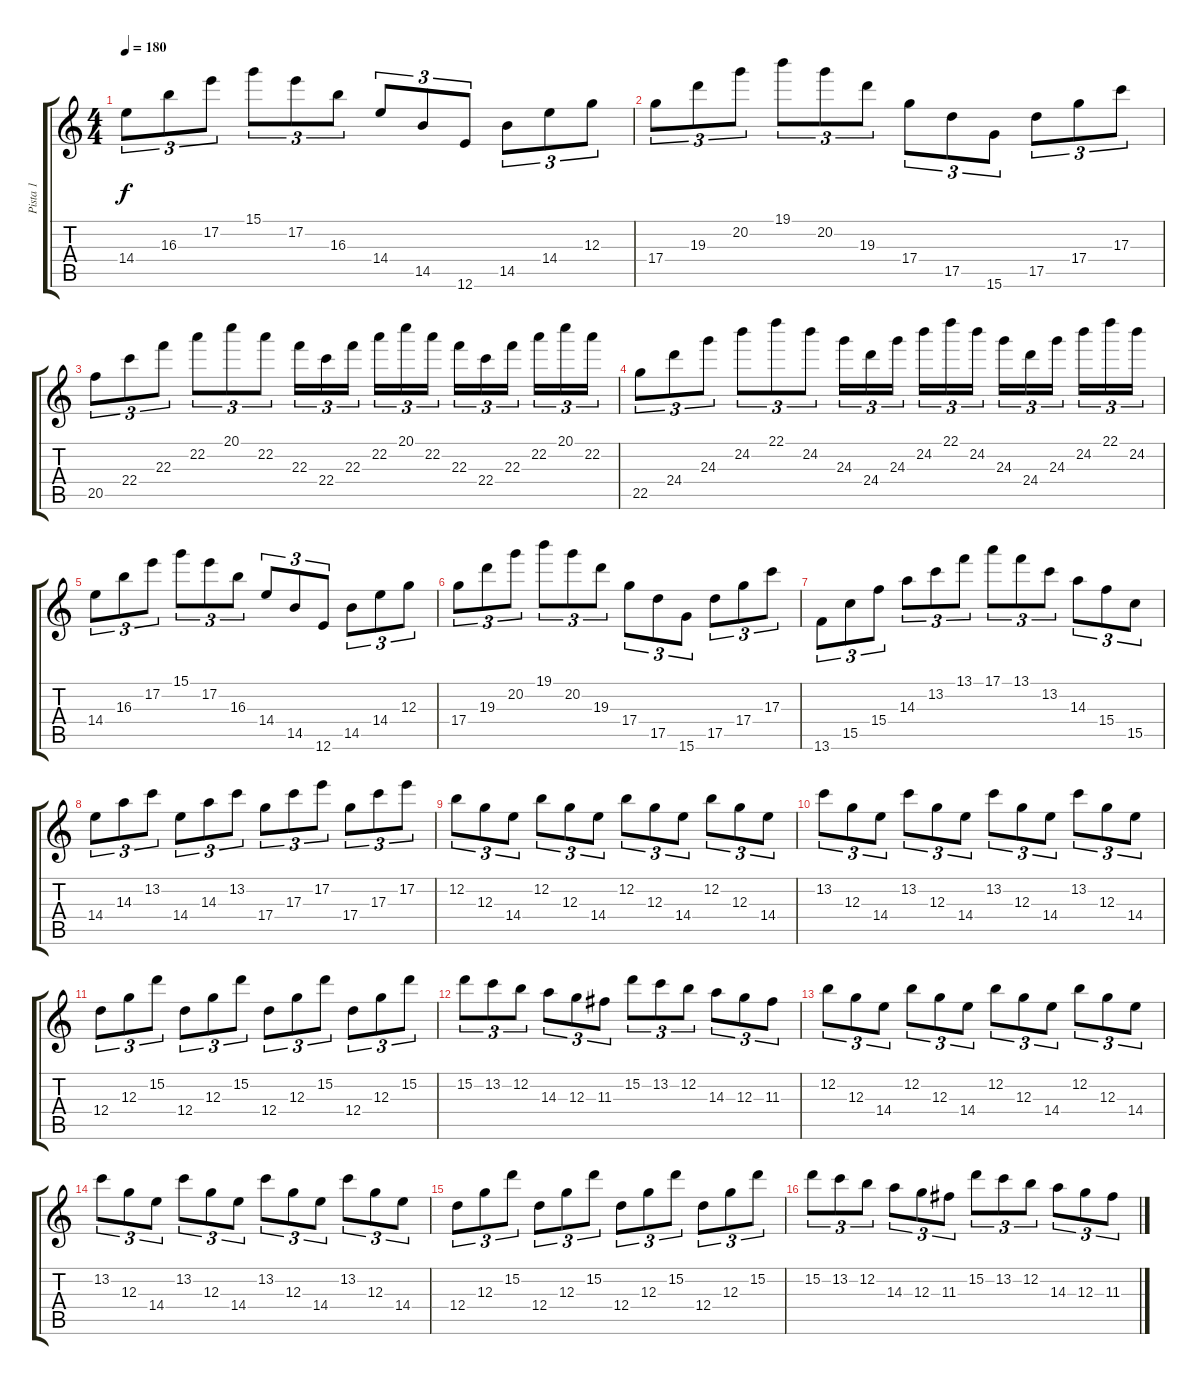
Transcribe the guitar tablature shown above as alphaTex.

\track ("Pista 1" "Pista 1") {instrument overdrivenguitar}
\staff {score tabs}
\tuning (E4 B3 G3 D3 A2 E2) {hide}
\ts (4 4)
\tempo 180
\clef g2
\ks c
14.4.8{tu (3 2) dy f} 16.3.8{tu (3 2)} 17.2.8{tu (3 2)} 15.1.8{tu (3 2)} 17.2.8{tu (3 2)} 16.3.8{tu (3 2)} 14.4.8{tu (3 2)} 14.5.8{tu (3 2)} 12.6.8{tu (3 2)} 14.5.8{tu (3 2)} 14.4.8{tu (3 2)} 12.3.8{tu (3 2)} |
17.4.8{tu (3 2)} 19.3.8{tu (3 2)} 20.2.8{tu (3 2)} 19.1.8{tu (3 2)} 20.2.8{tu (3 2)} 19.3.8{tu (3 2)} 17.4.8{tu (3 2)} 17.5.8{tu (3 2)} 15.6.8{tu (3 2)} 17.5.8{tu (3 2)} 17.4.8{tu (3 2)} 17.3.8{tu (3 2)} |
20.5.8{tu (3 2)} 22.4.8{tu (3 2)} 22.3.8{tu (3 2)} 22.2.8{tu (3 2)} 20.1.8{tu (3 2)} 22.2.8{tu (3 2)} 22.3.16{tu (3 2)} 22.4.16{tu (3 2)} 22.3.16{tu (3 2)} 22.2.16{tu (3 2)} 20.1.16{tu (3 2)} 22.2.16{tu (3 2)} 22.3.16{tu (3 2)} 22.4.16{tu (3 2)} 22.3.16{tu (3 2)} 22.2.16{tu (3 2)} 20.1.16{tu (3 2)} 22.2.16{tu (3 2)} |
22.5.8{tu (3 2)} 24.4.8{tu (3 2)} 24.3.8{tu (3 2)} 24.2.8{tu (3 2)} 22.1.8{tu (3 2)} 24.2.8{tu (3 2)} 24.3.16{tu (3 2)} 24.4.16{tu (3 2)} 24.3.16{tu (3 2)} 24.2.16{tu (3 2)} 22.1.16{tu (3 2)} 24.2.16{tu (3 2)} 24.3.16{tu (3 2)} 24.4.16{tu (3 2)} 24.3.16{tu (3 2)} 24.2.16{tu (3 2)} 22.1.16{tu (3 2)} 24.2.16{tu (3 2)} |
14.4.8{tu (3 2)} 16.3.8{tu (3 2)} 17.2.8{tu (3 2)} 15.1.8{tu (3 2)} 17.2.8{tu (3 2)} 16.3.8{tu (3 2)} 14.4.8{tu (3 2)} 14.5.8{tu (3 2)} 12.6.8{tu (3 2)} 14.5.8{tu (3 2)} 14.4.8{tu (3 2)} 12.3.8{tu (3 2)} |
17.4.8{tu (3 2)} 19.3.8{tu (3 2)} 20.2.8{tu (3 2)} 19.1.8{tu (3 2)} 20.2.8{tu (3 2)} 19.3.8{tu (3 2)} 17.4.8{tu (3 2)} 17.5.8{tu (3 2)} 15.6.8{tu (3 2)} 17.5.8{tu (3 2)} 17.4.8{tu (3 2)} 17.3.8{tu (3 2)} |
13.6.8{tu (3 2)} 15.5.8{tu (3 2)} 15.4.8{tu (3 2)} 14.3.8{tu (3 2)} 13.2.8{tu (3 2)} 13.1.8{tu (3 2)} 17.1.8{tu (3 2)} 13.1.8{tu (3 2)} 13.2.8{tu (3 2)} 14.3.8{tu (3 2)} 15.4.8{tu (3 2)} 15.5.8{tu (3 2)} |
14.4.8{tu (3 2)} 14.3.8{tu (3 2)} 13.2.8{tu (3 2)} 14.4.8{tu (3 2)} 14.3.8{tu (3 2)} 13.2.8{tu (3 2)} 17.4.8{tu (3 2)} 17.3.8{tu (3 2)} 17.2.8{tu (3 2)} 17.4.8{tu (3 2)} 17.3.8{tu (3 2)} 17.2.8{tu (3 2)} |
12.2.8{tu (3 2)} 12.3.8{tu (3 2)} 14.4.8{tu (3 2)} 12.2.8{tu (3 2)} 12.3.8{tu (3 2)} 14.4.8{tu (3 2)} 12.2.8{tu (3 2)} 12.3.8{tu (3 2)} 14.4.8{tu (3 2)} 12.2.8{tu (3 2)} 12.3.8{tu (3 2)} 14.4.8{tu (3 2)} |
13.2.8{tu (3 2)} 12.3.8{tu (3 2)} 14.4.8{tu (3 2)} 13.2.8{tu (3 2)} 12.3.8{tu (3 2)} 14.4.8{tu (3 2)} 13.2.8{tu (3 2)} 12.3.8{tu (3 2)} 14.4.8{tu (3 2)} 13.2.8{tu (3 2)} 12.3.8{tu (3 2)} 14.4.8{tu (3 2)} |
12.4.8{tu (3 2)} 12.3.8{tu (3 2)} 15.2.8{tu (3 2)} 12.4.8{tu (3 2)} 12.3.8{tu (3 2)} 15.2.8{tu (3 2)} 12.4.8{tu (3 2)} 12.3.8{tu (3 2)} 15.2.8{tu (3 2)} 12.4.8{tu (3 2)} 12.3.8{tu (3 2)} 15.2.8{tu (3 2)} |
15.2.8{tu (3 2)} 13.2.8{tu (3 2)} 12.2.8{tu (3 2)} 14.3.8{tu (3 2)} 12.3.8{tu (3 2)} 11.3.8{tu (3 2)} 15.2.8{tu (3 2)} 13.2.8{tu (3 2)} 12.2.8{tu (3 2)} 14.3.8{tu (3 2)} 12.3.8{tu (3 2)} 11.3.8{tu (3 2)} |
12.2.8{tu (3 2)} 12.3.8{tu (3 2)} 14.4.8{tu (3 2)} 12.2.8{tu (3 2)} 12.3.8{tu (3 2)} 14.4.8{tu (3 2)} 12.2.8{tu (3 2)} 12.3.8{tu (3 2)} 14.4.8{tu (3 2)} 12.2.8{tu (3 2)} 12.3.8{tu (3 2)} 14.4.8{tu (3 2)} |
13.2.8{tu (3 2)} 12.3.8{tu (3 2)} 14.4.8{tu (3 2)} 13.2.8{tu (3 2)} 12.3.8{tu (3 2)} 14.4.8{tu (3 2)} 13.2.8{tu (3 2)} 12.3.8{tu (3 2)} 14.4.8{tu (3 2)} 13.2.8{tu (3 2)} 12.3.8{tu (3 2)} 14.4.8{tu (3 2)} |
12.4.8{tu (3 2)} 12.3.8{tu (3 2)} 15.2.8{tu (3 2)} 12.4.8{tu (3 2)} 12.3.8{tu (3 2)} 15.2.8{tu (3 2)} 12.4.8{tu (3 2)} 12.3.8{tu (3 2)} 15.2.8{tu (3 2)} 12.4.8{tu (3 2)} 12.3.8{tu (3 2)} 15.2.8{tu (3 2)} |
15.2.8{tu (3 2)} 13.2.8{tu (3 2)} 12.2.8{tu (3 2)} 14.3.8{tu (3 2)} 12.3.8{tu (3 2)} 11.3.8{tu (3 2)} 15.2.8{tu (3 2)} 13.2.8{tu (3 2)} 12.2.8{tu (3 2)} 14.3.8{tu (3 2)} 12.3.8{tu (3 2)} 11.3.8{tu (3 2)}
